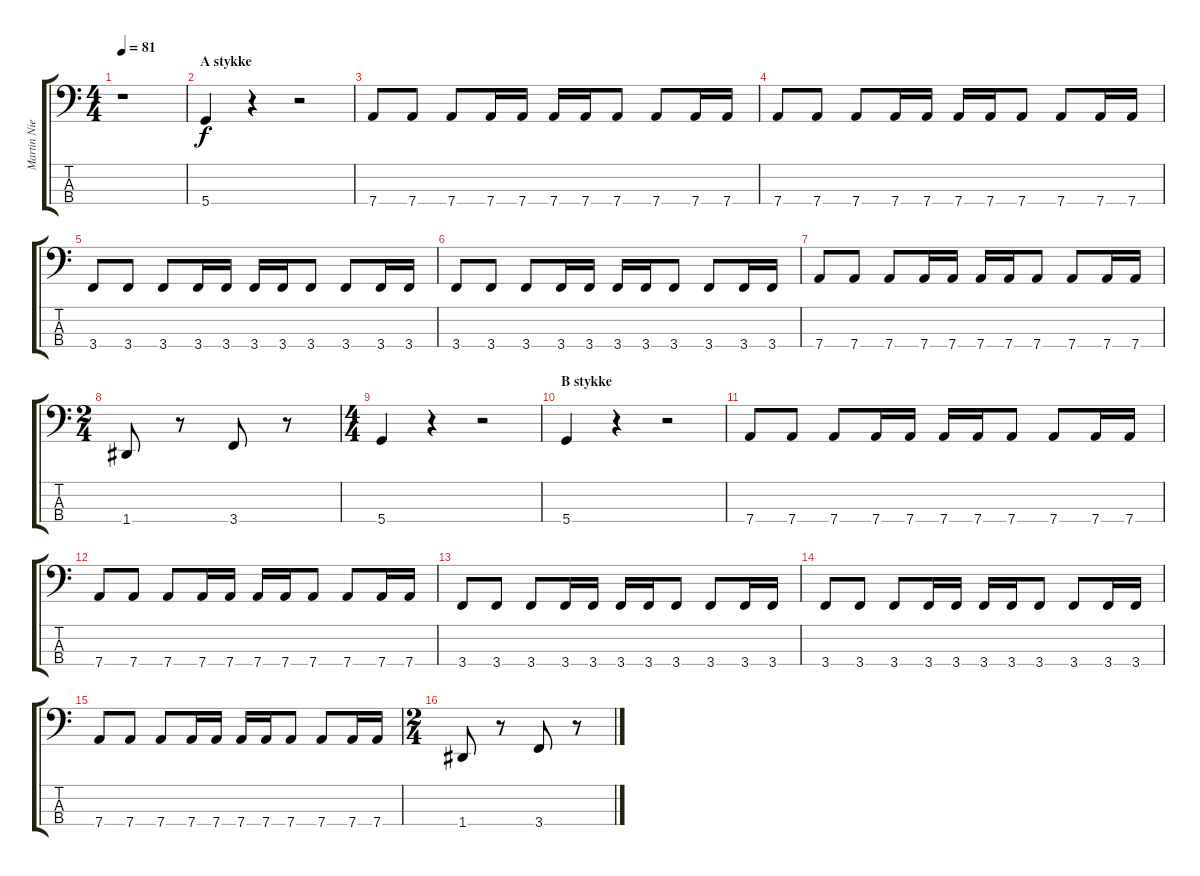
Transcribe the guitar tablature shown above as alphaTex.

\track ("Martin Nielsen (Bass)" "Martin Nie") {instrument electricbasspick}
\staff {score tabs}
\tuning (F2 C2 G1 D1) {hide}
\ts (4 4)
\tempo 81
\clef f4
\ks c
r.1{dy f instrument electricbasspick} |
\section ("" "A stykke")
5.4.4 r.4 r.2 |
7.4.8 7.4.8 7.4.8 7.4.16 7.4.16 7.4.16 7.4.16 7.4.8 7.4.8 7.4.16 7.4.16 |
7.4.8 7.4.8 7.4.8 7.4.16 7.4.16 7.4.16 7.4.16 7.4.8 7.4.8 7.4.16 7.4.16 |
3.4.8 3.4.8 3.4.8 3.4.16 3.4.16 3.4.16 3.4.16 3.4.8 3.4.8 3.4.16 3.4.16 |
3.4.8 3.4.8 3.4.8 3.4.16 3.4.16 3.4.16 3.4.16 3.4.8 3.4.8 3.4.16 3.4.16 |
7.4.8 7.4.8 7.4.8 7.4.16 7.4.16 7.4.16 7.4.16 7.4.8 7.4.8 7.4.16 7.4.16 |
\ts (2 4)
1.4.8 r.8 3.4.8 r.8 |
\ts (4 4)
5.4.4 r.4 r.2 |
\section ("" "B stykke")
5.4.4 r.4 r.2 |
7.4.8 7.4.8 7.4.8 7.4.16 7.4.16 7.4.16 7.4.16 7.4.8 7.4.8 7.4.16 7.4.16 |
7.4.8 7.4.8 7.4.8 7.4.16 7.4.16 7.4.16 7.4.16 7.4.8 7.4.8 7.4.16 7.4.16 |
3.4.8 3.4.8 3.4.8 3.4.16 3.4.16 3.4.16 3.4.16 3.4.8 3.4.8 3.4.16 3.4.16 |
3.4.8 3.4.8 3.4.8 3.4.16 3.4.16 3.4.16 3.4.16 3.4.8 3.4.8 3.4.16 3.4.16 |
7.4.8 7.4.8 7.4.8 7.4.16 7.4.16 7.4.16 7.4.16 7.4.8 7.4.8 7.4.16 7.4.16 |
\ts (2 4)
1.4.8 r.8 3.4.8 r.8
